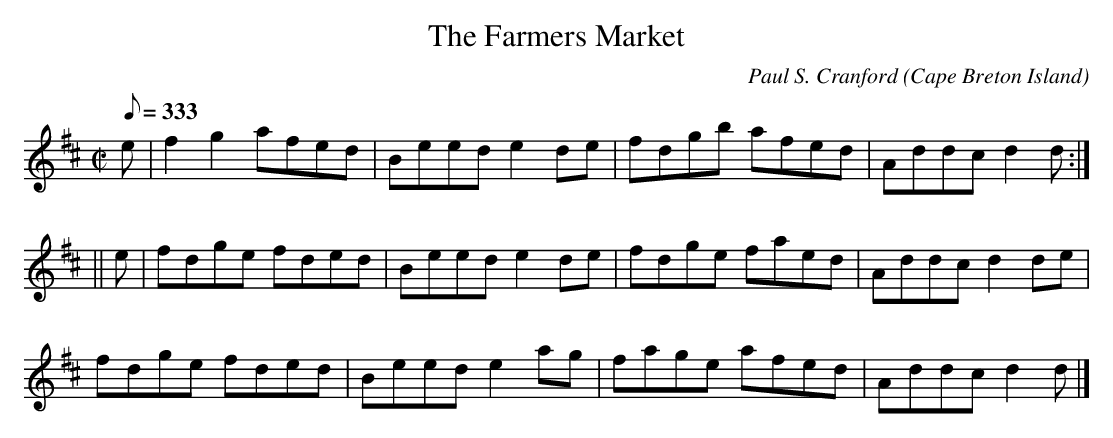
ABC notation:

X:1
T:The Farmers Market
C:Paul S. Cranford
O:Cape Breton Island
L:1/8
Q:333
M:C|
K:D
e|f2 g2 afed|Beed e2 de|fdgb afed|Addc d2 d:|
||e|fdge fded|Beed e2 de|fdge faed|Addc d2 de|
fdge fded|Beed e2 ag|fage afed|Addc d2 d|]
